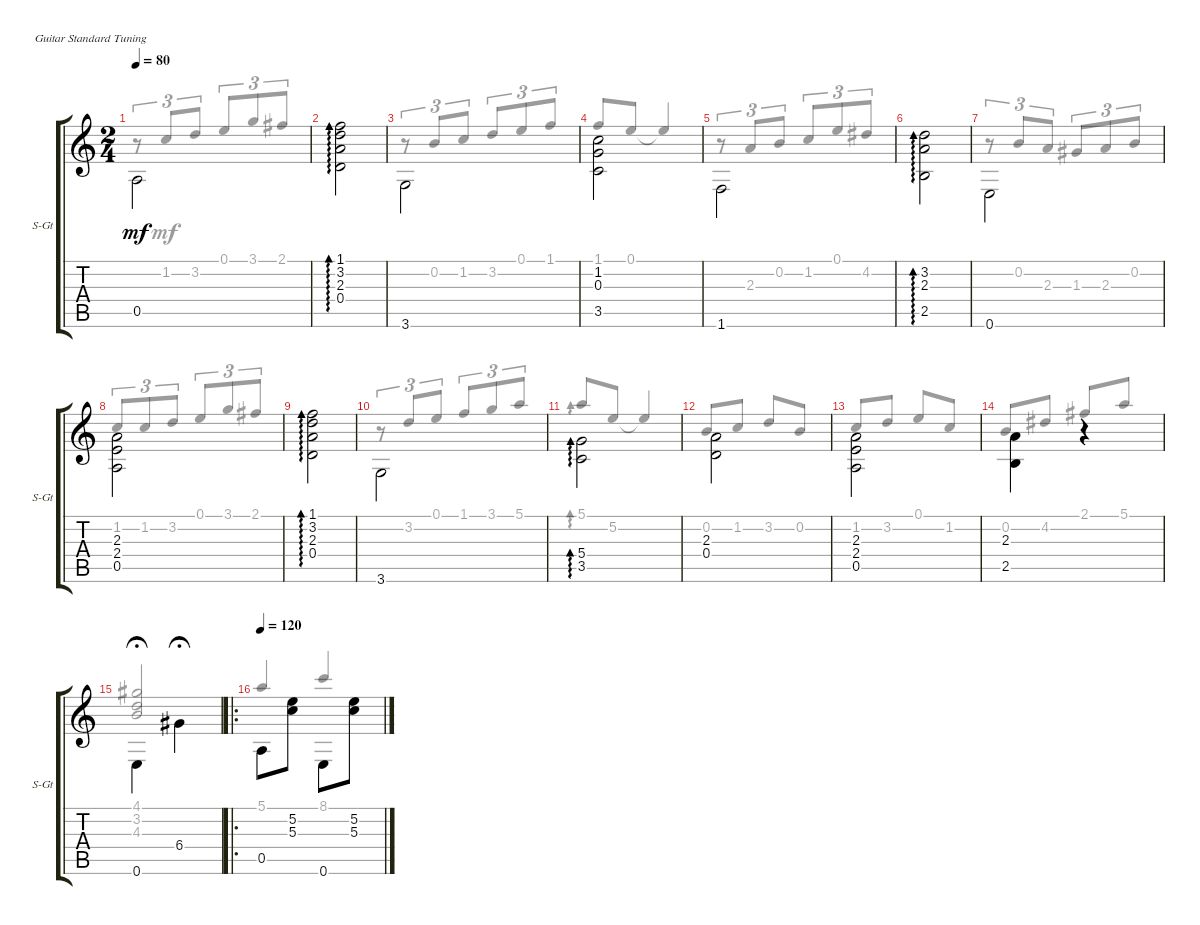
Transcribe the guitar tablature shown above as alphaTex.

\defaultSystemsLayout 4
\bracketExtendMode groupsimilarinstruments
\useSystemSignSeparator
\singleTrackTrackNamePolicy allsystems
\multiTrackTrackNamePolicy allsystems
\firstSystemTrackNameOrientation horizontal
\otherSystemsTrackNameOrientation horizontal
\track ("Steel Guitar" "S-Gt") {instrument acousticguitarsteel}
\staff {score tabs}
\tuning (E4 B3 G3 D3 A2 E2)
\voice
\ts (2 4)
\tempo 80
\clef g2
\ks c
0.5.2{dy mf instrument acousticguitarsteel beam invert} |
(0.4 2.3 3.2 1.1).2{ad 0 beam invert} |
3.6.2{beam invert} |
(3.5 0.3 1.2).2{beam invert} |
1.6.2{beam invert} |
(2.5 2.3 3.2).2{ad 0 beam invert} |
0.6.2{beam invert} |
(0.5 2.4 2.3).2{beam invert} |
(0.4 2.3 3.2 1.1).2{ad 0 beam invert} |
3.6.2{beam invert} |
(3.5 5.4).2{ad 0 beam invert} |
(0.4 2.3).2{beam invert} |
(0.5 2.4 2.3).2{beam invert} |
(2.5 2.3).4{beam invert} r.4{beam invert} |
0.6.4{fermata (medium 0.5) beam invert} 6.4.4{fermata (medium 0.5) beam invert} |
\ro
\tempo 120
0.5.8{beam invert} (5.3 5.2).8 0.6.8{beam invert} (5.3 5.2).8
\voice
\clef g2
\ottava regular
\simile none
\ks c
r.8{tu (3 2) dy mf beam invert} 1.2.8{tu (3 2) beam invert} 3.2.8{tu (3 2)} 0.1.8{tu (3 2) beam invert} 3.1.8{tu (3 2)} 2.1.8{tu (3 2)} |
|
r.8{tu (3 2) beam invert} 0.2.8{tu (3 2) beam invert} 1.2.8{tu (3 2)} 3.2.8{tu (3 2) beam invert} 0.1.8{tu (3 2)} 1.1.8{tu (3 2)} |
1.1.8{beam invert} 0.1.8 0.1{t}.4{beam invert} |
r.8{tu (3 2) beam invert} 2.3.8{tu (3 2) beam invert} 0.2.8{tu (3 2)} 1.2.8{tu (3 2) beam invert} 0.1.8{tu (3 2)} 4.2.8{tu (3 2)} |
|
r.8{tu (3 2)} 0.2.8{tu (3 2) beam invert} 2.3.8{tu (3 2)} 1.3.8{tu (3 2) beam invert} 2.3.8{tu (3 2)} 0.2.8{tu (3 2)} |
1.2.8{tu (3 2) beam invert} 1.2.8{tu (3 2)} 3.2.8{tu (3 2)} 0.1.8{tu (3 2) beam invert} 3.1.8{tu (3 2)} 2.1.8{tu (3 2)} |
|
r.8{tu (3 2)} 3.2.8{tu (3 2) beam invert} 0.1.8{tu (3 2)} 1.1.8{tu (3 2) beam invert} 3.1.8{tu (3 2)} 5.1.8{tu (3 2)} |
5.1.8{ad 0 beam invert} 5.2.8 5.2{t}.4{beam invert} |
0.2.8{beam invert} 1.2.8 3.2.8{beam invert} 0.2.8 |
1.2.8{beam invert} 3.2.8 0.1.8{beam invert} 1.2.8 |
0.2.8{beam invert} 4.2.8 2.1.8{beam invert} 5.1.8 |
(4.3 3.2 4.1).2{fermata (medium 0.5) beam invert} |
5.1.4{beam invert} 8.1.4{beam invert}
